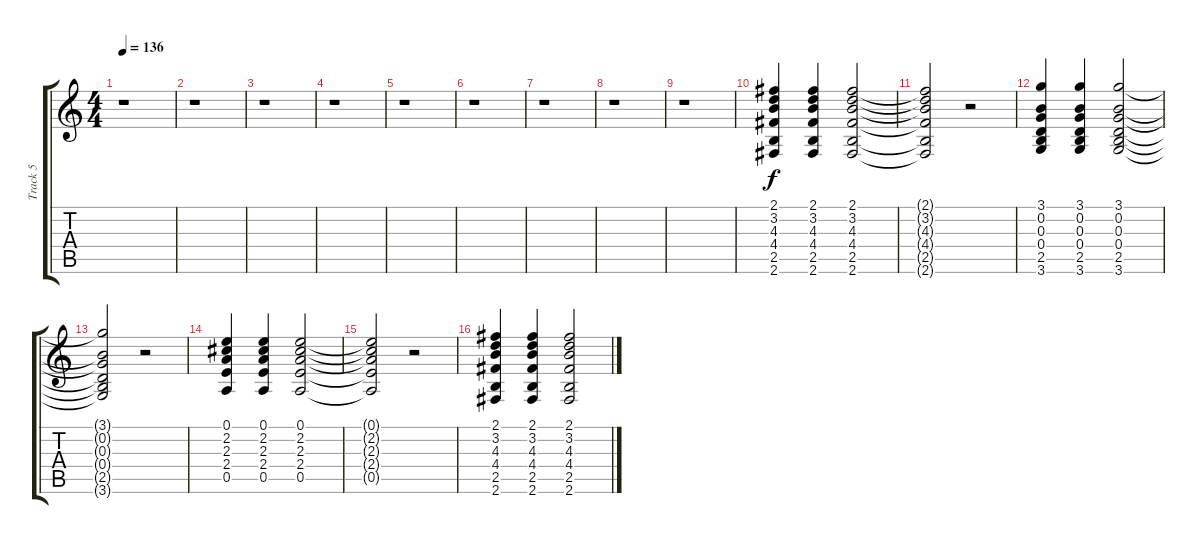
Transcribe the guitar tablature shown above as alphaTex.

\track ("Track 5" "Track 5") {instrument distortionguitar}
\staff {score tabs}
\tuning (E4 B3 G3 D3 A2 E2) {hide}
\ts (4 4)
\tempo 136
\clef g2
\ks c
r.1{dy f} |
r.1 |
r.1 |
r.1 |
r.1 |
r.1 |
r.1 |
r.1 |
r.1 |
(2.1 3.2 4.3 4.4 2.5 2.6).4 (2.1 3.2 4.3 4.4 2.5 2.6).4 (2.1 3.2 4.3 4.4 2.5 2.6).2 |
(2.1{t} 3.2{t} 4.3{t} 4.4{t} 2.5{t} 2.6{t}).2 r.2 |
(3.1 0.2 0.3 0.4 2.5 3.6).4 (3.1 0.2 0.3 0.4 2.5 3.6).4 (3.1 0.2 0.3 0.4 2.5 3.6).2 |
(3.1{t} 0.2{t} 0.3{t} 0.4{t} 2.5{t} 3.6{t}).2 r.2 |
(0.1 2.2 2.3 2.4 0.5).4 (0.1 2.2 2.3 2.4 0.5).4 (0.1 2.2 2.3 2.4 0.5).2 |
(0.1{t} 2.2{t} 2.3{t} 2.4{t} 0.5{t}).2 r.2 |
(2.1 3.2 4.3 4.4 2.5 2.6).4 (2.1 3.2 4.3 4.4 2.5 2.6).4 (2.1 3.2 4.3 4.4 2.5 2.6).2
